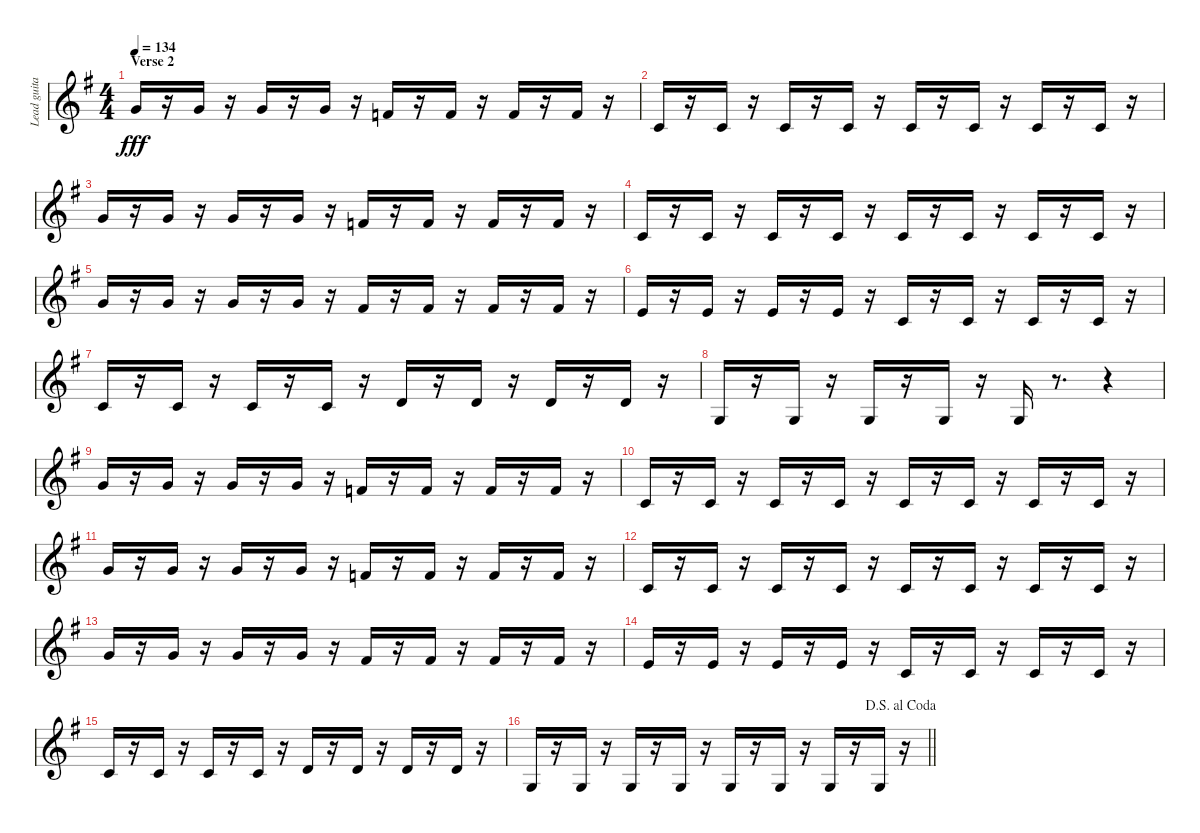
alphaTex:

\track ("Lead guitar" "Lead guita") {instrument distortionguitar}
\staff {score}
\tuning (E4 B3 G3 D3 A2 E2) {hide}
\ts (4 4)
\section ("" "Verse 2")
\tempo 134
\clef g2
\ks g
5.4.16{dy fff} r.16 5.4.16 r.16 5.4.16 r.16 5.4.16 r.16 3.4.16 r.16 3.4.16 r.16 3.4.16 r.16 3.4.16 r.16 |
3.5.16 r.16 3.5.16 r.16 3.5.16 r.16 3.5.16 r.16 3.5.16 r.16 3.5.16 r.16 3.5.16 r.16 3.5.16 r.16 |
5.4.16 r.16 5.4.16 r.16 5.4.16 r.16 5.4.16 r.16 3.4.16 r.16 3.4.16 r.16 3.4.16 r.16 3.4.16 r.16 |
3.5.16 r.16 3.5.16 r.16 3.5.16 r.16 3.5.16 r.16 3.5.16 r.16 3.5.16 r.16 3.5.16 r.16 3.5.16 r.16 |
5.4.16 r.16 5.4.16 r.16 5.4.16 r.16 5.4.16 r.16 4.4.16 r.16 4.4.16 r.16 4.4.16 r.16 4.4.16 r.16 |
2.4.16 r.16 2.4.16 r.16 2.4.16 r.16 2.4.16 r.16 3.5.16 r.16 3.5.16 r.16 3.5.16 r.16 3.5.16 r.16 |
3.5.16 r.16 3.5.16 r.16 3.5.16 r.16 3.5.16 r.16 5.5.16 r.16 5.5.16 r.16 5.5.16 r.16 5.5.16 r.16 |
3.6.16 r.16 3.6.16 r.16 3.6.16 r.16 3.6.16 r.16 3.6.16 r.8{d} r.4 |
5.4.16 r.16 5.4.16 r.16 5.4.16 r.16 5.4.16 r.16 3.4.16 r.16 3.4.16 r.16 3.4.16 r.16 3.4.16 r.16 |
3.5.16 r.16 3.5.16 r.16 3.5.16 r.16 3.5.16 r.16 3.5.16 r.16 3.5.16 r.16 3.5.16 r.16 3.5.16 r.16 |
5.4.16 r.16 5.4.16 r.16 5.4.16 r.16 5.4.16 r.16 3.4.16 r.16 3.4.16 r.16 3.4.16 r.16 3.4.16 r.16 |
3.5.16 r.16 3.5.16 r.16 3.5.16 r.16 3.5.16 r.16 3.5.16 r.16 3.5.16 r.16 3.5.16 r.16 3.5.16 r.16 |
5.4.16 r.16 5.4.16 r.16 5.4.16 r.16 5.4.16 r.16 4.4.16 r.16 4.4.16 r.16 4.4.16 r.16 4.4.16 r.16 |
2.4.16 r.16 2.4.16 r.16 2.4.16 r.16 2.4.16 r.16 3.5.16 r.16 3.5.16 r.16 3.5.16 r.16 3.5.16 r.16 |
3.5.16 r.16 3.5.16 r.16 3.5.16 r.16 3.5.16 r.16 5.5.16 r.16 5.5.16 r.16 5.5.16 r.16 5.5.16 r.16 |
\jump dalsegnoalcoda
\barLineRight lightlight
3.6.16 r.16 3.6.16 r.16 3.6.16 r.16 3.6.16 r.16 3.6.16 r.16 3.6.16 r.16 3.6.16 r.16 3.6.16 r.16
